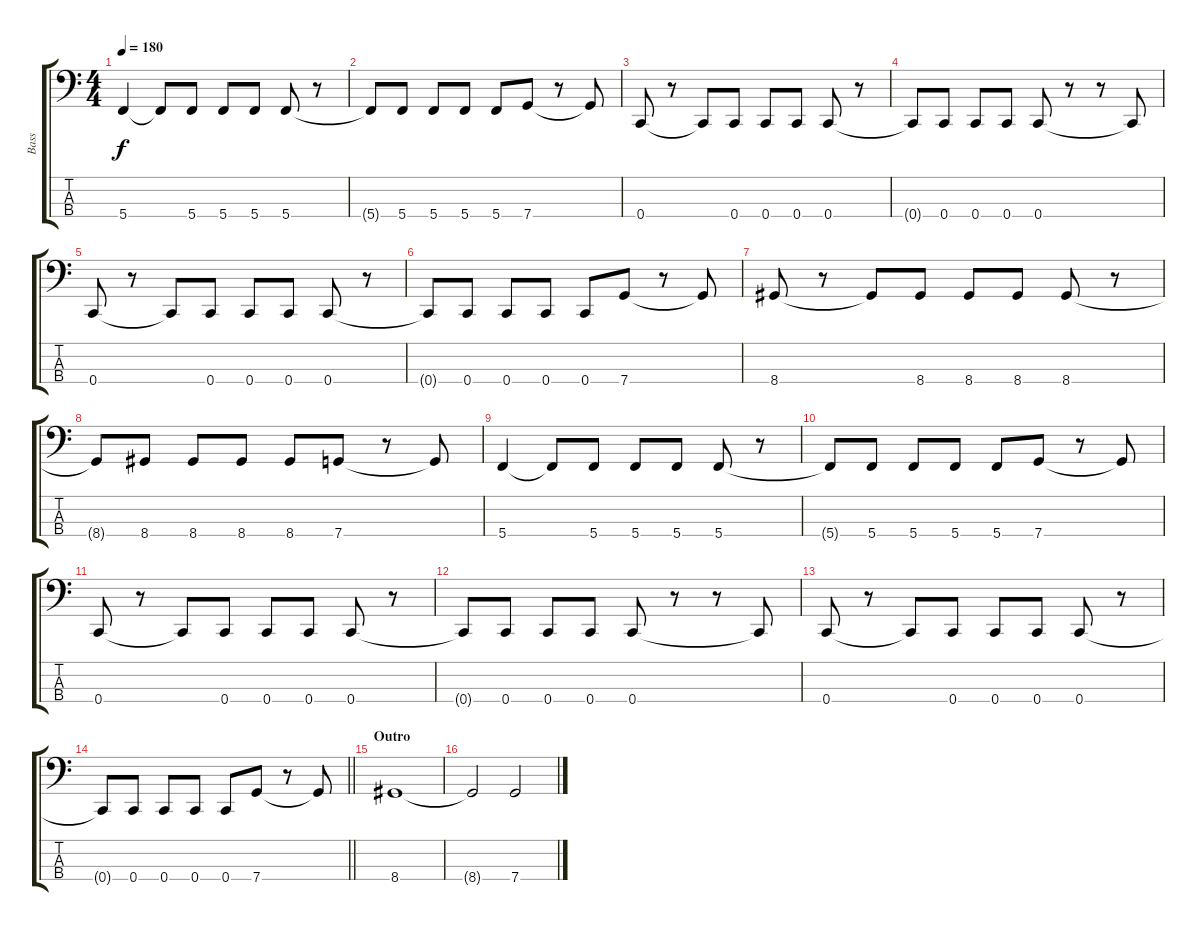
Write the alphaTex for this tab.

\track ("Bass" "Bass") {instrument electricbasspick}
\staff {score tabs}
\tuning (F2 C2 G1 C1) {hide}
\ts (4 4)
\tempo 180
\clef f4
\ks c
5.4.4{dy f} 5.4{t}.8 5.4.8 5.4.8 5.4.8 5.4.8 r.8 |
5.4{t}.8 5.4.8 5.4.8 5.4.8 5.4.8 7.4.8 r.8 7.4{t}.8 |
0.4.8 r.8 0.4{t}.8 0.4.8 0.4.8 0.4.8 0.4.8 r.8 |
0.4{t}.8 0.4.8 0.4.8 0.4.8 0.4.8 r.8 r.8 0.4{t}.8 |
0.4.8 r.8 0.4{t}.8 0.4.8 0.4.8 0.4.8 0.4.8 r.8 |
0.4{t}.8 0.4.8 0.4.8 0.4.8 0.4.8 7.4.8 r.8 7.4{t}.8 |
8.4.8 r.8 8.4{t}.8 8.4.8 8.4.8 8.4.8 8.4.8 r.8 |
8.4{t}.8 8.4.8 8.4.8 8.4.8 8.4.8 7.4.8 r.8 7.4{t}.8 |
5.4.4 5.4{t}.8 5.4.8 5.4.8 5.4.8 5.4.8 r.8 |
5.4{t}.8 5.4.8 5.4.8 5.4.8 5.4.8 7.4.8 r.8 7.4{t}.8 |
0.4.8 r.8 0.4{t}.8 0.4.8 0.4.8 0.4.8 0.4.8 r.8 |
0.4{t}.8 0.4.8 0.4.8 0.4.8 0.4.8 r.8 r.8 0.4{t}.8 |
0.4.8 r.8 0.4{t}.8 0.4.8 0.4.8 0.4.8 0.4.8 r.8 |
\barLineRight lightlight
0.4{t}.8 0.4.8 0.4.8 0.4.8 0.4.8 7.4.8 r.8 7.4{t}.8 |
\section ("" "Outro")
8.4.1 |
8.4{t}.2 7.4.2
